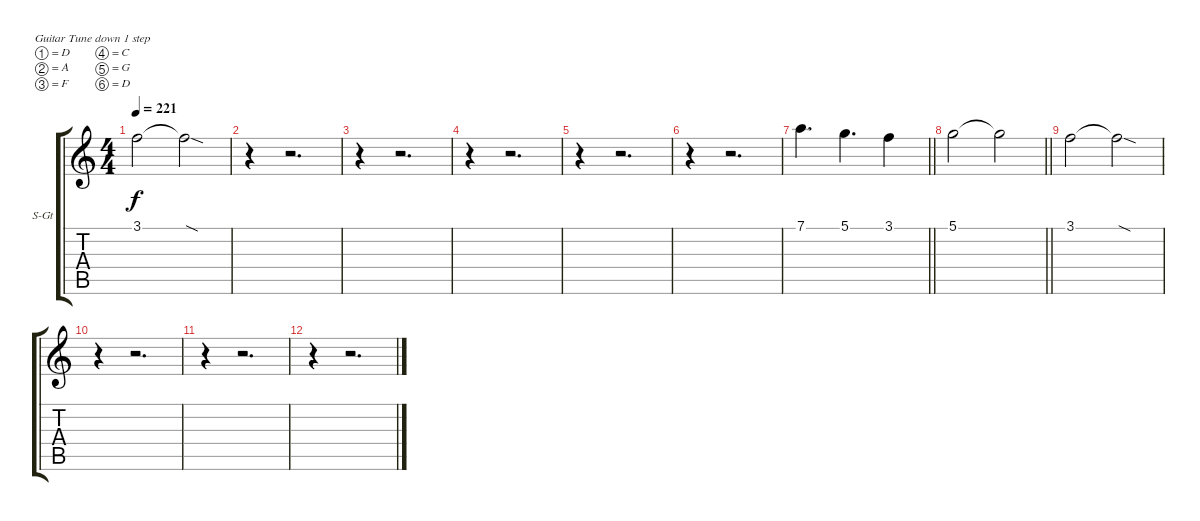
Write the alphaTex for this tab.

\bracketExtendMode groupsimilarinstruments
\firstSystemTrackNameOrientation horizontal
\otherSystemsTrackNameOrientation horizontal
\track ("Backup Vocals" "S-Gt") {instrument lead1square}
\staff {score tabs}
\tuning (D4 A3 F3 C3 G2 D2)
\displaytranspose 12
\ts (4 4)
\tempo 221
\clef g2
\ks c
3.1.2{dy f} 3.1{sod t}.2 |
r.4 r.2{d} |
r.4 r.2{d} |
r.4 r.2{d} |
r.4 r.2{d} |
r.4 r.2{d} |
\barLineRight lightlight
7.1.4{d} 5.1.4{d} 3.1.4 |
\barLineRight lightlight
5.1.2 5.1{t}.2 |
3.1.2 3.1{sod t}.2 |
r.4 r.2{d} |
r.4 r.2{d} |
r.4 r.2{d}
